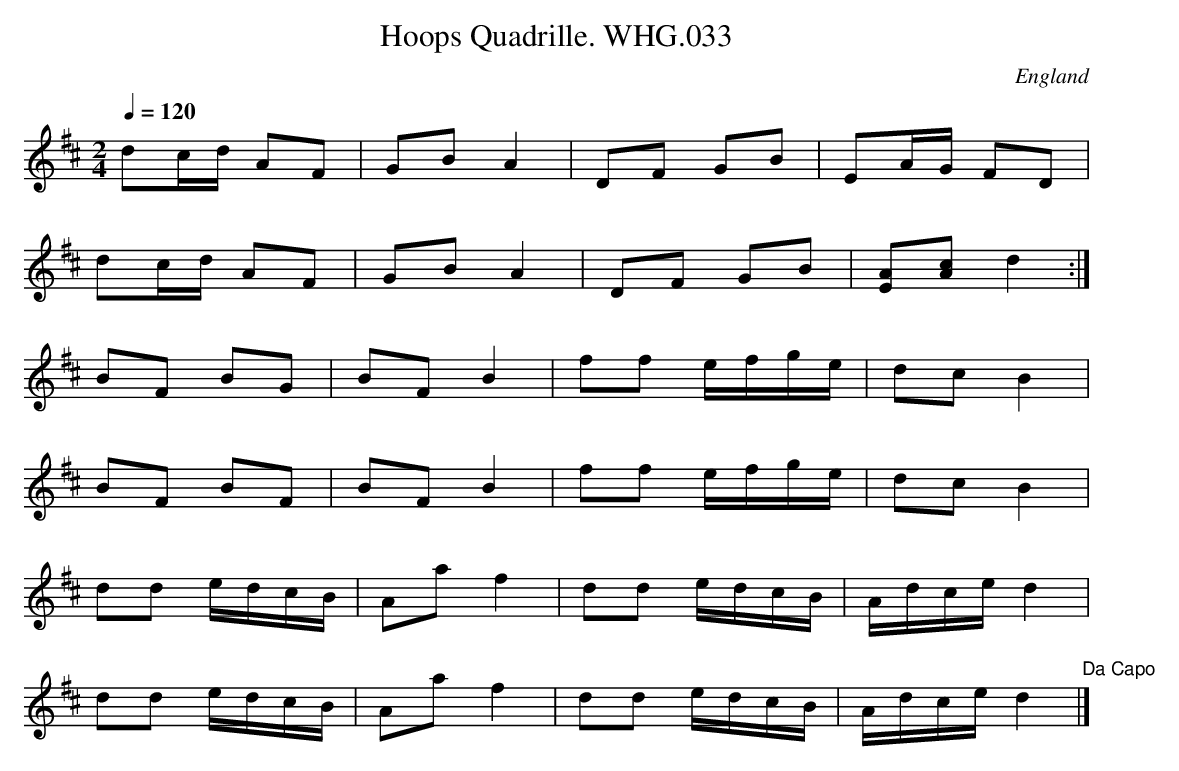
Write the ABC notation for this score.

X:1
T:Hoops Quadrille. WHG.033
O:England
M:2/4
L:1/16
Q:1/4=120
K:D major
d2cd A2F2|G2B2 A4|D2F2 G2B2|E2AG F2D2|
d2cd A2F2|G2B2 A4|D2F2 G2B2|[E2A2][A2c2] d4:|
B2F2 B2G2|B2F2 B4|f2f2 efge|d2c2 B4|
B2F2 B2F2|B2F2 B4|f2f2 efge|d2c2 B4|
d2d2 edcB|A2a2 f4|d2d2 edcB|Adce d4|
d2d2 edcB|A2a2 f4|d2d2 edcB|Adce d4" Da Capo"|]
